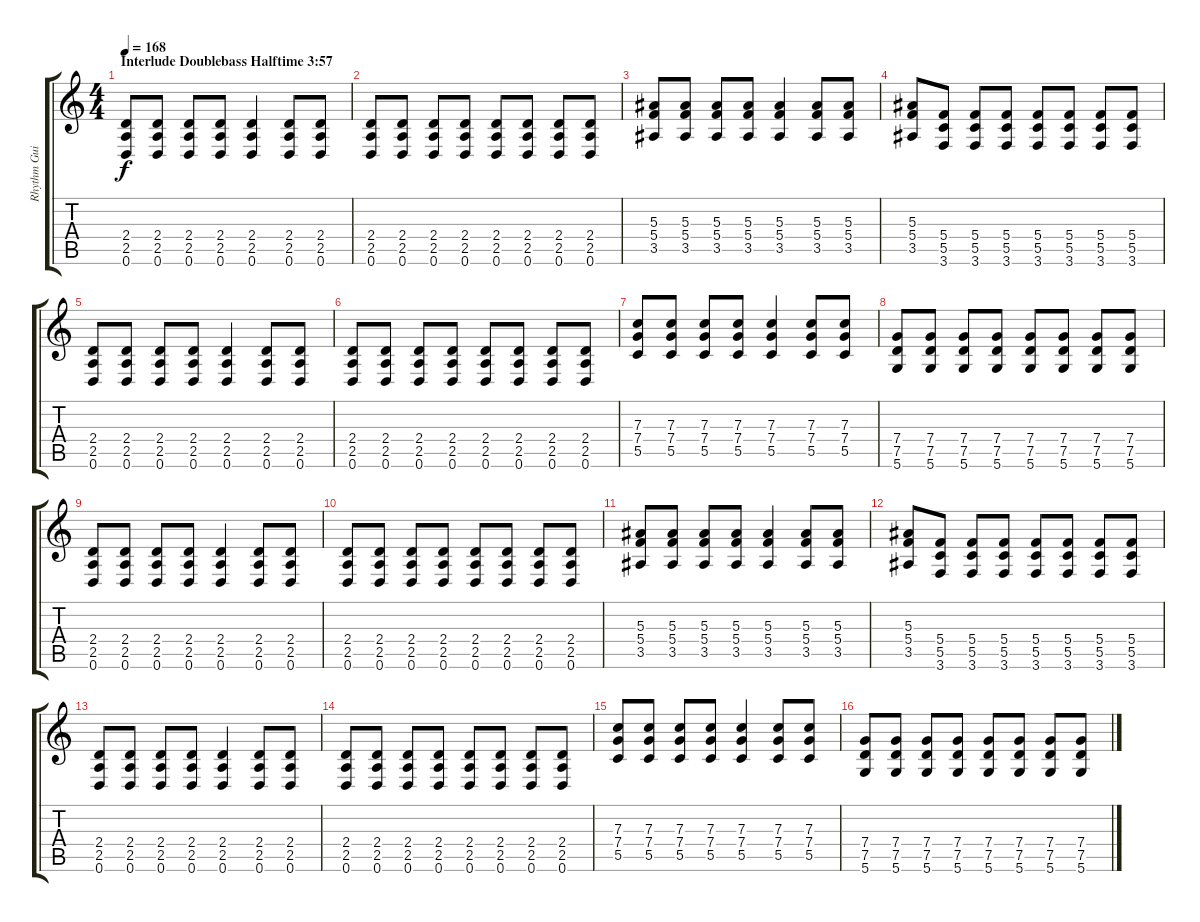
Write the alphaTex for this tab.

\track ("Rhythm Guitar (right)" "Rhythm Gui") {instrument overdrivenguitar}
\staff {score tabs}
\tuning (D4 A3 F3 C3 G2 D2) {hide}
\ts (4 4)
\section ("" "Interlude Doublebass Halftime 3:57")
\tempo 168
\clef g2
\ks c
(2.4 2.5 0.6).8{dy f} (2.4 2.5 0.6).8 (2.4 2.5 0.6).8 (2.4 2.5 0.6).8 (2.4 2.5 0.6).4 (2.4 2.5 0.6).8 (2.4 2.5 0.6).8 |
(2.4 2.5 0.6).8 (2.4 2.5 0.6).8 (2.4 2.5 0.6).8 (2.4 2.5 0.6).8 (2.4 2.5 0.6).8 (2.4 2.5 0.6).8 (2.4 2.5 0.6).8 (2.4 2.5 0.6).8 |
(5.3 5.4 3.5).8 (5.3 5.4 3.5).8 (5.3 5.4 3.5).8 (5.3 5.4 3.5).8 (5.3 5.4 3.5).4 (5.3 5.4 3.5).8 (5.3 5.4 3.5).8 |
(5.3 5.4 3.5).8 (5.4 5.5 3.6).8 (5.4 5.5 3.6).8 (5.4 5.5 3.6).8 (5.4 5.5 3.6).8 (5.4 5.5 3.6).8 (5.4 5.5 3.6).8 (5.4 5.5 3.6).8 |
(2.4 2.5 0.6).8 (2.4 2.5 0.6).8 (2.4 2.5 0.6).8 (2.4 2.5 0.6).8 (2.4 2.5 0.6).4 (2.4 2.5 0.6).8 (2.4 2.5 0.6).8 |
(2.4 2.5 0.6).8 (2.4 2.5 0.6).8 (2.4 2.5 0.6).8 (2.4 2.5 0.6).8 (2.4 2.5 0.6).8 (2.4 2.5 0.6).8 (2.4 2.5 0.6).8 (2.4 2.5 0.6).8 |
(7.3 7.4 5.5).8 (7.3 7.4 5.5).8 (7.3 7.4 5.5).8 (7.3 7.4 5.5).8 (7.3 7.4 5.5).4 (7.3 7.4 5.5).8 (7.3 7.4 5.5).8 |
(7.4 7.5 5.6).8 (7.4 7.5 5.6).8 (7.4 7.5 5.6).8 (7.4 7.5 5.6).8 (7.4 7.5 5.6).8 (7.4 7.5 5.6).8 (7.4 7.5 5.6).8 (7.4 7.5 5.6).8 |
(2.4 2.5 0.6).8 (2.4 2.5 0.6).8 (2.4 2.5 0.6).8 (2.4 2.5 0.6).8 (2.4 2.5 0.6).4 (2.4 2.5 0.6).8 (2.4 2.5 0.6).8 |
(2.4 2.5 0.6).8 (2.4 2.5 0.6).8 (2.4 2.5 0.6).8 (2.4 2.5 0.6).8 (2.4 2.5 0.6).8 (2.4 2.5 0.6).8 (2.4 2.5 0.6).8 (2.4 2.5 0.6).8 |
(5.3 5.4 3.5).8 (5.3 5.4 3.5).8 (5.3 5.4 3.5).8 (5.3 5.4 3.5).8 (5.3 5.4 3.5).4 (5.3 5.4 3.5).8 (5.3 5.4 3.5).8 |
(5.3 5.4 3.5).8 (5.4 5.5 3.6).8 (5.4 5.5 3.6).8 (5.4 5.5 3.6).8 (5.4 5.5 3.6).8 (5.4 5.5 3.6).8 (5.4 5.5 3.6).8 (5.4 5.5 3.6).8 |
(2.4 2.5 0.6).8 (2.4 2.5 0.6).8 (2.4 2.5 0.6).8 (2.4 2.5 0.6).8 (2.4 2.5 0.6).4 (2.4 2.5 0.6).8 (2.4 2.5 0.6).8 |
(2.4 2.5 0.6).8 (2.4 2.5 0.6).8 (2.4 2.5 0.6).8 (2.4 2.5 0.6).8 (2.4 2.5 0.6).8 (2.4 2.5 0.6).8 (2.4 2.5 0.6).8 (2.4 2.5 0.6).8 |
(7.3 7.4 5.5).8 (7.3 7.4 5.5).8 (7.3 7.4 5.5).8 (7.3 7.4 5.5).8 (7.3 7.4 5.5).4 (7.3 7.4 5.5).8 (7.3 7.4 5.5).8 |
(7.4 7.5 5.6).8 (7.4 7.5 5.6).8 (7.4 7.5 5.6).8 (7.4 7.5 5.6).8 (7.4 7.5 5.6).8 (7.4 7.5 5.6).8 (7.4 7.5 5.6).8 (7.4 7.5 5.6).8
